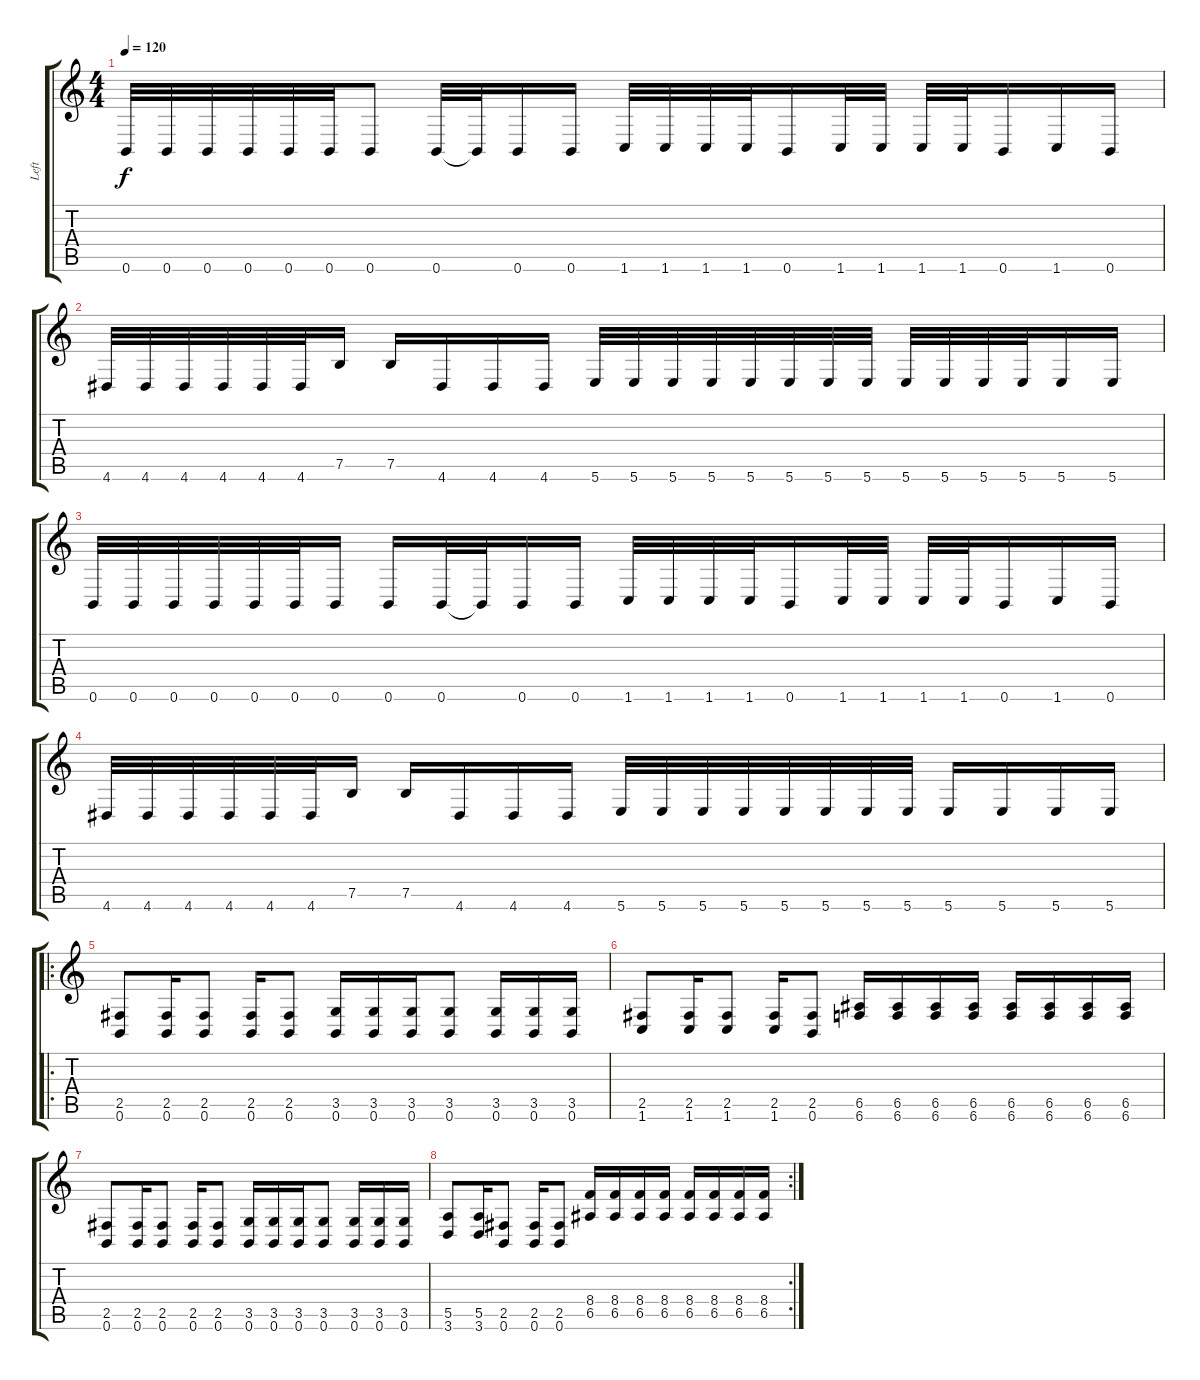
\track ("Left" "Left") {instrument distortionguitar}
\staff {score tabs}
\tuning (B3 Gb3 D3 A2 E2 B1) {hide}
\ts (4 4)
\tempo 120
\clef g2
\ks c
0.6.32{dy f} 0.6.32 0.6.32 0.6.32 0.6.32 0.6.32 0.6.8 0.6.32 0.6{t}.32 0.6.16 0.6.16 1.6.32 1.6.32 1.6.32 1.6.32 0.6.16 1.6.32 1.6.32 1.6.32 1.6.32 0.6.16 1.6.16 0.6.16 |
4.6.32 4.6.32 4.6.32 4.6.32 4.6.32 4.6.32 7.5.16 7.5.16 4.6.16 4.6.16 4.6.16 5.6.32 5.6.32 5.6.32 5.6.32 5.6.32 5.6.32 5.6.32 5.6.32 5.6.32 5.6.32 5.6.32 5.6.32 5.6.16 5.6.16 |
0.6.32 0.6.32 0.6.32 0.6.32 0.6.32 0.6.32 0.6.16 0.6.16 0.6.32 0.6{t}.32 0.6.16 0.6.16 1.6.32 1.6.32 1.6.32 1.6.32 0.6.16 1.6.32 1.6.32 1.6.32 1.6.32 0.6.16 1.6.16 0.6.16 |
4.6.32 4.6.32 4.6.32 4.6.32 4.6.32 4.6.32 7.5.16 7.5.16 4.6.16 4.6.16 4.6.16 5.6.32 5.6.32 5.6.32 5.6.32 5.6.32 5.6.32 5.6.32 5.6.32 5.6.16 5.6.16 5.6.16 5.6.16 |
\ro
(2.5 0.6).8 (2.5 0.6).16 (2.5 0.6).8 (2.5 0.6).16 (2.5 0.6).8 (3.5 0.6).16 (3.5 0.6).16 (3.5 0.6).16 (3.5 0.6).8 (3.5 0.6).16 (3.5 0.6).16 (3.5 0.6).16 |
(2.5 1.6).8 (2.5 1.6).16 (2.5 1.6).8 (2.5 1.6).16 (2.5 0.6).8 (6.5 6.6).16 (6.5 6.6).16 (6.5 6.6).16 (6.5 6.6).16 (6.5 6.6).16 (6.5 6.6).16 (6.5 6.6).16 (6.5 6.6).16 |
(2.5 0.6).8 (2.5 0.6).16 (2.5 0.6).8 (2.5 0.6).16 (2.5 0.6).8 (3.5 0.6).16 (3.5 0.6).16 (3.5 0.6).16 (3.5 0.6).8 (3.5 0.6).16 (3.5 0.6).16 (3.5 0.6).16 |
\rc 2
(5.5 3.6).8 (5.5 3.6).16 (2.5 0.6).8 (2.5 0.6).16 (2.5 0.6).8 (8.4 6.5).16 (8.4 6.5).16 (8.4 6.5).16 (8.4 6.5).16 (8.4 6.5).16 (8.4 6.5).16 (8.4 6.5).16 (8.4 6.5).16
